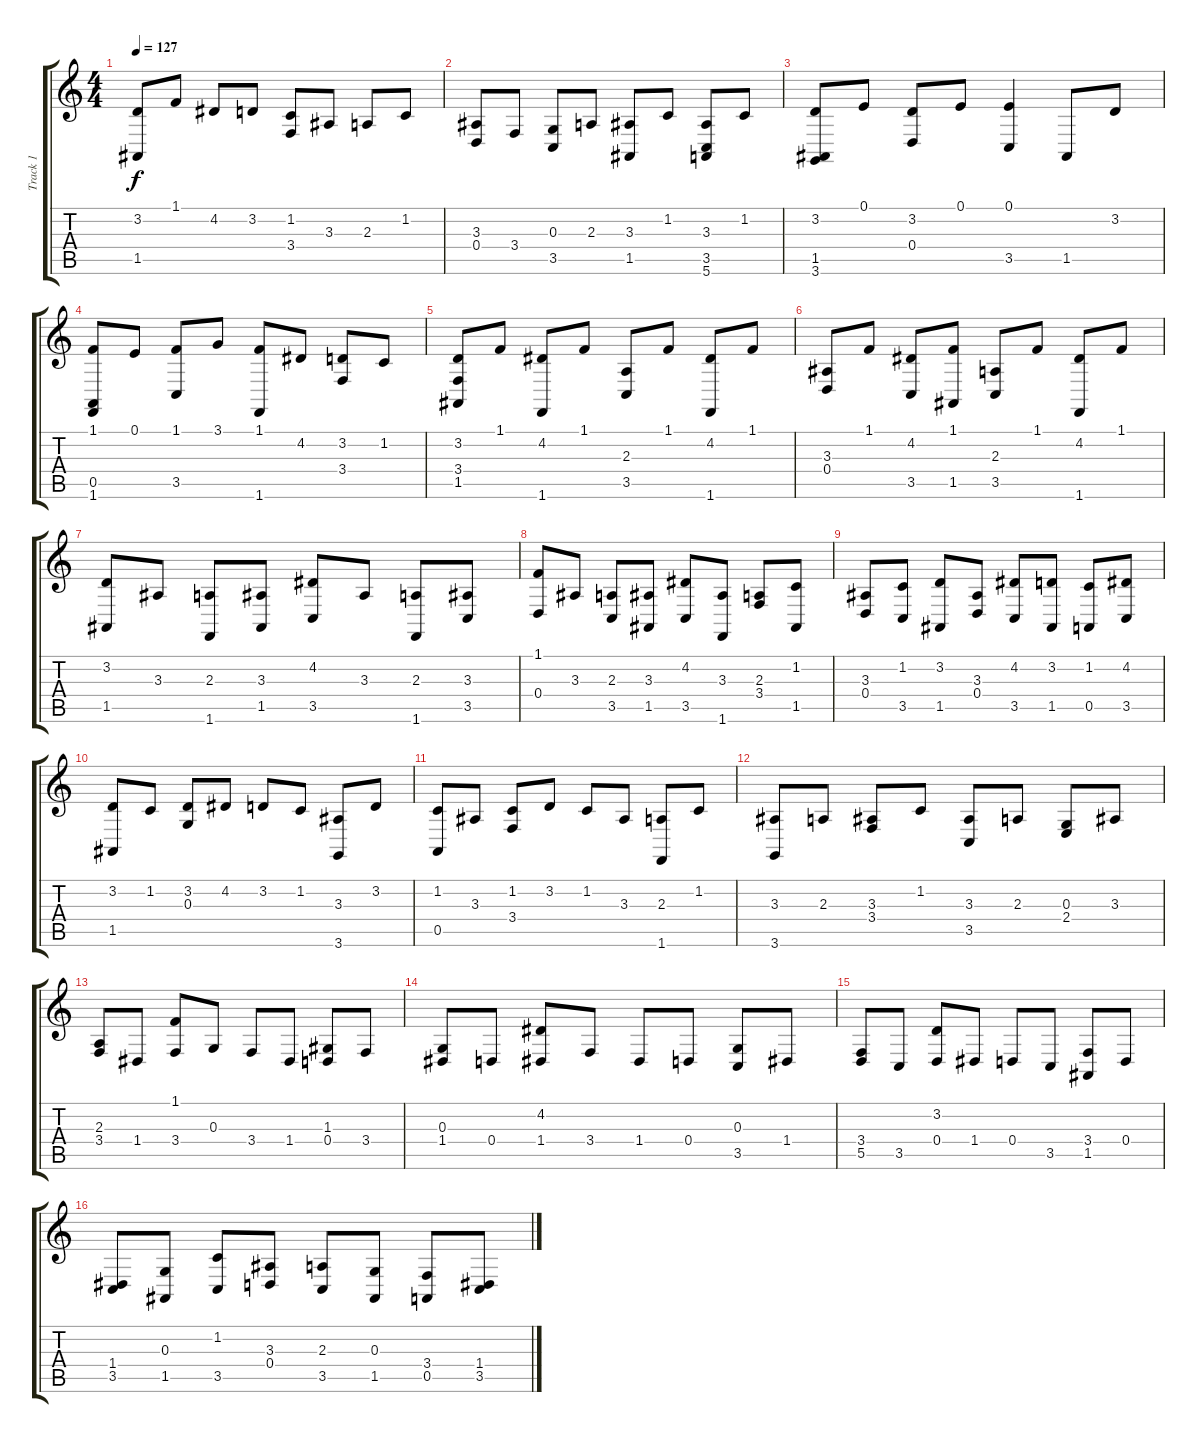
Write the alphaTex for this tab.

\track ("Track 1" "Track 1") {instrument drawbarorgan}
\staff {score tabs}
\tuning (E4 B3 G3 D3 A2 E2) {hide}
\ts (4 4)
\tempo 127
\clef g2
\ks c
(3.2 1.5).8{dy f} 1.1.8 4.2.8 3.2.8 (1.2 3.4).8 3.3.8 2.3.8 1.2.8 |
(3.3 0.4).8 3.4.8 (0.3 3.5).8 2.3.8 (3.3 1.5).8 1.2.8 (3.3 3.5 5.6).8 1.2.8 |
(3.2 1.5 3.6).8 0.1.8 (3.2 0.4).8 0.1.8 (0.1 3.5).4 1.5.8 3.2.8 |
(1.1 0.5 1.6).8 0.1.8 (1.1 3.5).8 3.1.8 (1.1 1.6).8 4.2.8 (3.2 3.4).8 1.2.8 |
(3.2 3.4 1.5).8 1.1.8 (4.2 1.6).8 1.1.8 (2.3 3.5).8 1.1.8 (4.2 1.6).8 1.1.8 |
(3.3 0.4).8 1.1.8 (4.2 3.5).8 (1.1 1.5).8 (2.3 3.5).8 1.1.8 (4.2 1.6).8 1.1.8 |
(3.2 1.5).8 3.3.8 (2.3 1.6).8 (3.3 1.5).8 (4.2 3.5).8 3.3.8 (2.3 1.6).8 (3.3 3.5).8 |
(1.1 0.4).8 3.3.8 (2.3 3.5).8 (3.3 1.5).8 (4.2 3.5).8 (3.3 1.6).8 (2.3 3.4).8 (1.2 1.5).8 |
(3.3 0.4).8 (1.2 3.5).8 (3.2 1.5).8 (3.3 0.4).8 (4.2 3.5).8 (3.2 1.5).8 (1.2 0.5).8 (4.2 3.5).8 |
(3.2 1.5).8 1.2.8 (3.2 0.3).8 4.2.8 3.2.8 1.2.8 (3.3 3.6).8 3.2.8 |
(1.2 0.5).8 3.3.8 (1.2 3.4).8 3.2.8 1.2.8 3.3.8 (2.3 1.6).8 1.2.8 |
(3.3 3.6).8 2.3.8 (3.3 3.4).8 1.2.8 (3.3 3.5).8 2.3.8 (0.3 2.4).8 3.3.8 |
(2.3 3.4).8 1.4.8 (1.1 3.4).8 0.3.8 3.4.8 1.4.8 (1.3 0.4).8 3.4.8 |
(0.3 1.4).8 0.4.8 (4.2 1.4).8 3.4.8 1.4.8 0.4.8 (0.3 3.5).8 1.4.8 |
(3.4 5.5).8 3.5.8 (3.2 0.4).8 1.4.8 0.4.8 3.5.8 (3.4 1.5).8 0.4.8 |
(1.4 3.5).8 (0.3 1.5).8 (1.2 3.5).8 (3.3 0.4).8 (2.3 3.5).8 (0.3 1.5).8 (3.4 0.5).8 (1.4 3.5).8
